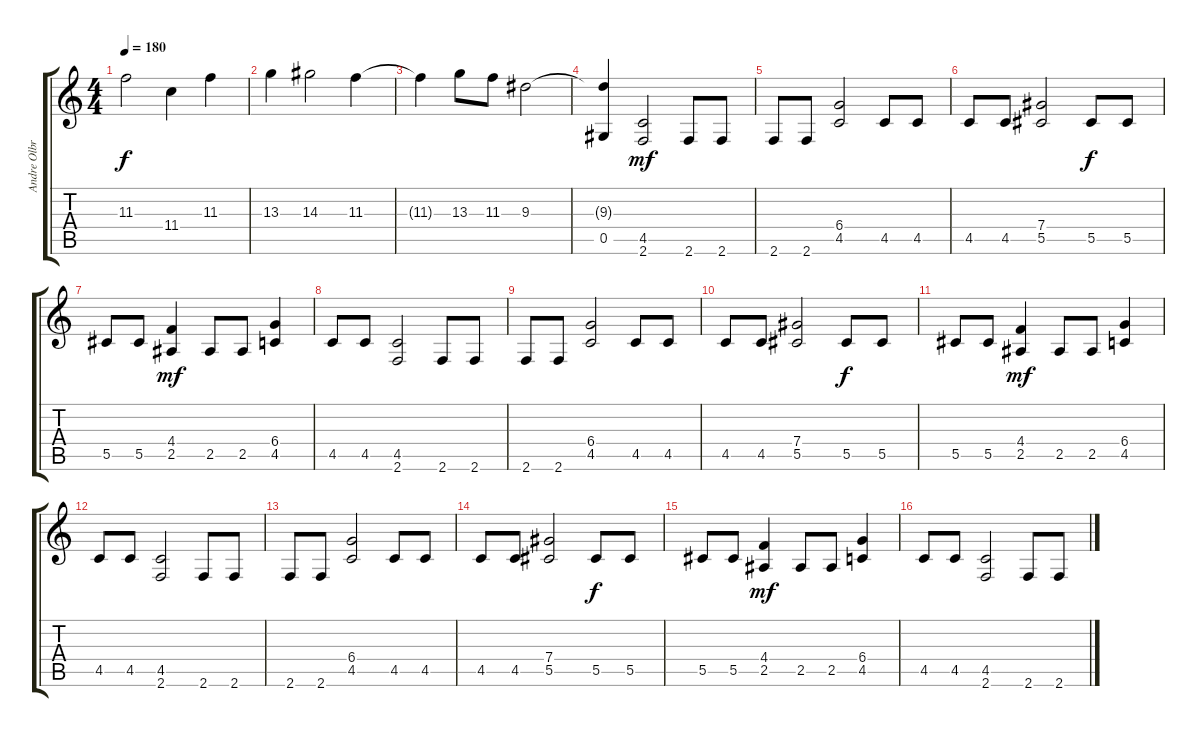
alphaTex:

\track ("Andre Olbrich" "Andre Olbr") {instrument overdrivenguitar}
\staff {score tabs}
\tuning (Eb4 Bb3 Gb3 Db3 Ab2 Eb2) {hide}
\ts (4 4)
\tempo 180
\clef g2
\ks c
11.3{t}.2{dy f} 11.4.4 11.3.4 |
13.3.4 14.3.2 11.3.4 |
11.3{t}.4 13.3.8 11.3.8 9.3.2 |
(9.3{t} 0.5).4 (4.5 2.6).2{dy mf} 2.6.8 2.6.8 |
2.6.8 2.6.8 (6.4 4.5).2 4.5.8 4.5.8 |
4.5.8 4.5.8 (7.4 5.5).2 5.5.8{dy f} 5.5.8 |
5.5.8 5.5.8 (4.4 2.5).4{dy mf} 2.5.8 2.5.8 (6.4 4.5).4 |
4.5.8 4.5.8 (4.5 2.6).2 2.6.8 2.6.8 |
2.6.8 2.6.8 (6.4 4.5).2 4.5.8 4.5.8 |
4.5.8 4.5.8 (7.4 5.5).2 5.5.8{dy f} 5.5.8 |
5.5.8 5.5.8 (4.4 2.5).4{dy mf} 2.5.8 2.5.8 (6.4 4.5).4 |
4.5.8 4.5.8 (4.5 2.6).2 2.6.8 2.6.8 |
2.6.8 2.6.8 (6.4 4.5).2 4.5.8 4.5.8 |
4.5.8 4.5.8 (7.4 5.5).2 5.5.8{dy f} 5.5.8 |
5.5.8 5.5.8 (4.4 2.5).4{dy mf} 2.5.8 2.5.8 (6.4 4.5).4 |
4.5.8 4.5.8 (4.5 2.6).2 2.6.8 2.6.8
